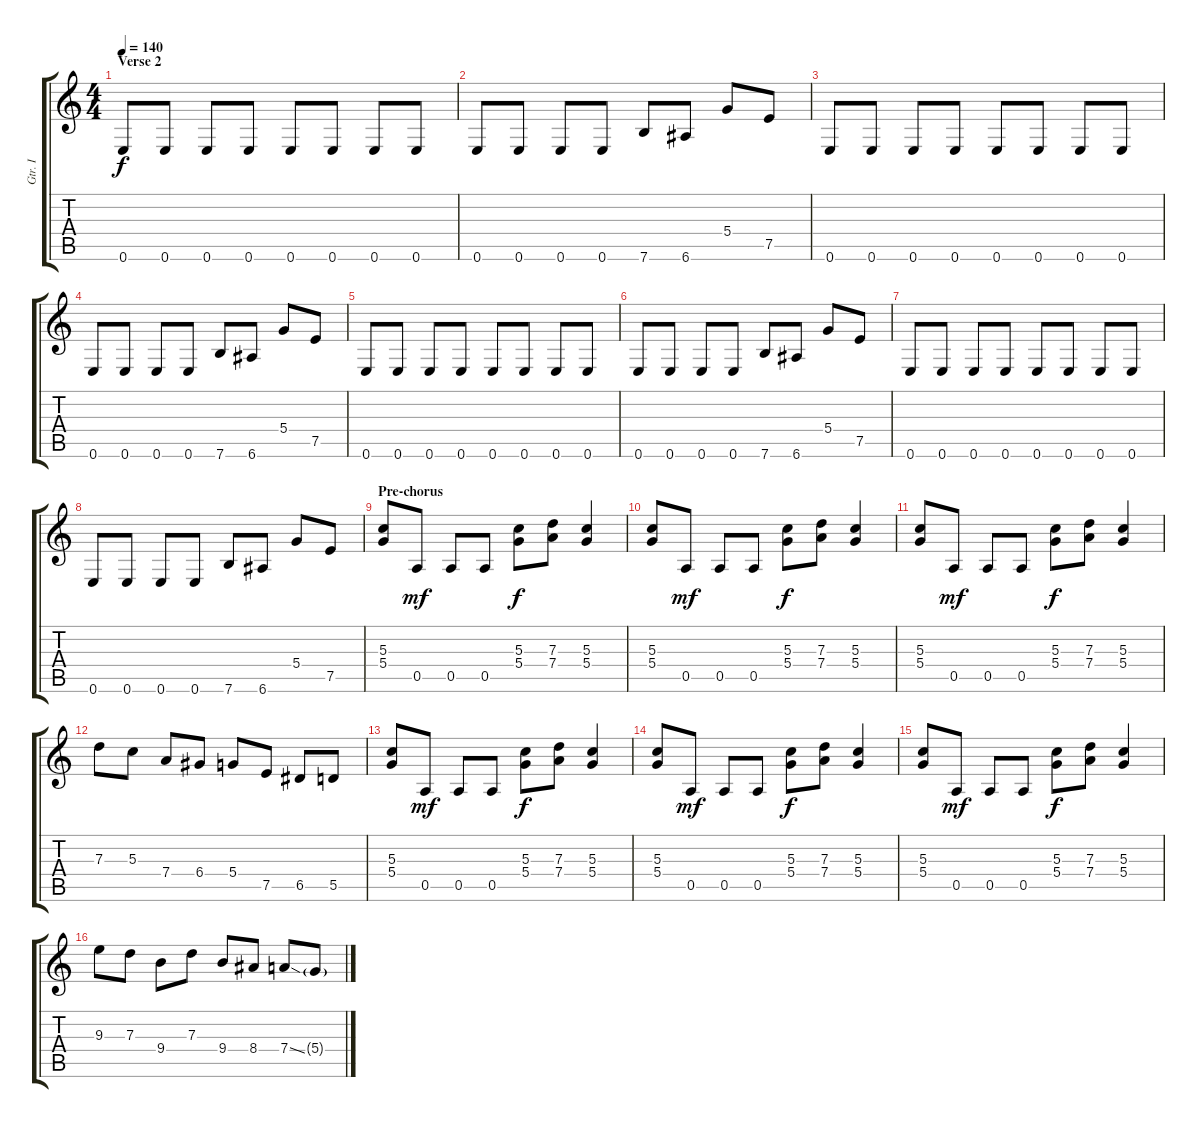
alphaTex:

\track ("Gtr. I" "Gtr. I") {instrument overdrivenguitar}
\staff {score tabs}
\tuning (E4 B3 G3 D3 A2 E2) {hide}
\ts (4 4)
\section ("" "Verse 2")
\tempo 140
\clef g2
\ks c
0.6.8{dy f} 0.6.8 0.6.8 0.6.8 0.6.8 0.6.8 0.6.8 0.6.8 |
0.6.8 0.6.8 0.6.8 0.6.8 7.6.8 6.6.8 5.4.8 7.5.8 |
0.6.8 0.6.8 0.6.8 0.6.8 0.6.8 0.6.8 0.6.8 0.6.8 |
0.6.8 0.6.8 0.6.8 0.6.8 7.6.8 6.6.8 5.4.8 7.5.8 |
0.6.8 0.6.8 0.6.8 0.6.8 0.6.8 0.6.8 0.6.8 0.6.8 |
0.6.8 0.6.8 0.6.8 0.6.8 7.6.8 6.6.8 5.4.8 7.5.8 |
0.6.8 0.6.8 0.6.8 0.6.8 0.6.8 0.6.8 0.6.8 0.6.8 |
0.6.8 0.6.8 0.6.8 0.6.8 7.6.8 6.6.8 5.4.8 7.5.8 |
\section ("" "Pre-chorus")
(5.3 5.4).8 0.5.8{dy mf} 0.5.8 0.5.8 (5.3 5.4).8{dy f} (7.3 7.4).8 (5.3 5.4).4 |
(5.3 5.4).8 0.5.8{dy mf} 0.5.8 0.5.8 (5.3 5.4).8{dy f} (7.3 7.4).8 (5.3 5.4).4 |
(5.3 5.4).8 0.5.8{dy mf} 0.5.8 0.5.8 (5.3 5.4).8{dy f} (7.3 7.4).8 (5.3 5.4).4 |
7.3.8 5.3.8 7.4.8 6.4.8 5.4.8 7.5.8 6.5.8 5.5.8 |
(5.3 5.4).8 0.5.8{dy mf} 0.5.8 0.5.8 (5.3 5.4).8{dy f} (7.3 7.4).8 (5.3 5.4).4 |
(5.3 5.4).8 0.5.8{dy mf} 0.5.8 0.5.8 (5.3 5.4).8{dy f} (7.3 7.4).8 (5.3 5.4).4 |
(5.3 5.4).8 0.5.8{dy mf} 0.5.8 0.5.8 (5.3 5.4).8{dy f} (7.3 7.4).8 (5.3 5.4).4 |
9.3.8 7.3.8 9.4.8 7.3.8 9.4.8 8.4.8 7.4{ss}.8 5.4{g}.8
